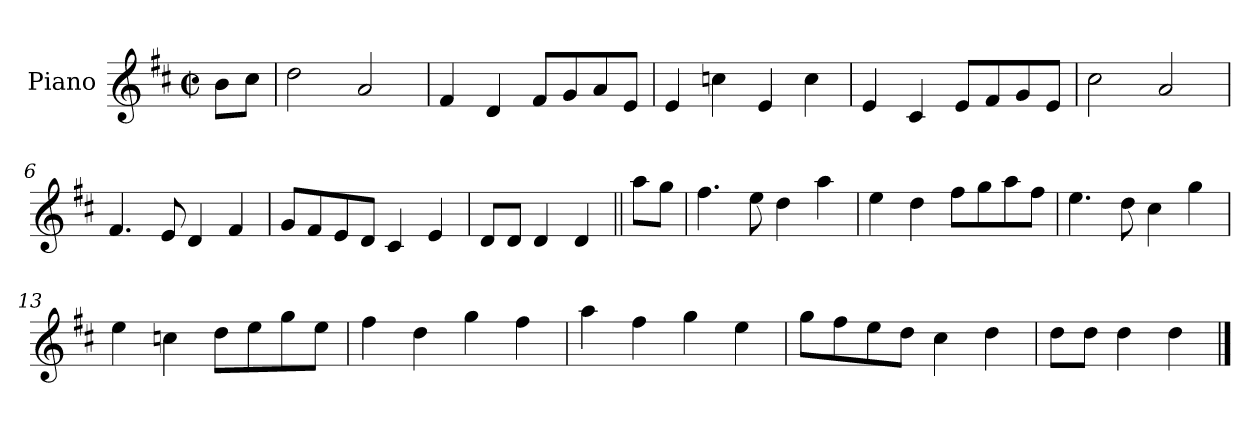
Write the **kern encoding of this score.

**kern
*part1
*staff1
*I"Piano
*I'Pno.
*clefG2
*k[f#c#]
*M2/2
*met(c|)
=
8b\L
8cc#\J
=1
2dd\
2a/
=2
4f#/
4d/
8f#/L
8g/
8a/
8e/J
=3
4e/
4ccn\
4e/
4cc\
=4
4e/
4c#/
8e/L
8f#/
8g/
8e/J
=5
2cc#\
2a/
=6
4.f#/
8e/
4d/
4f#/
=7
8g/L
8f#/
8e/
8d/J
4c#/
4e/
=8
8d/L
8d/J
4d/
4d/
=9||
8aa\L
8gg\J
=10
4.ff#\
8ee\
4dd\
4aa\
=11
4ee\
4dd\
8ff#\L
8gg\
8aa\
8ff#\J
=12
4.ee\
8dd\
4cc#\
4gg\
=13
4ee\
4ccn\
8dd\L
8ee\
8gg\
8ee\J
=14
4ff#\
4dd\
4gg\
4ff#\
=15
4aa\
4ff#\
4gg\
4ee\
=16
8gg\L
8ff#\
8ee\
8dd\J
4cc#\
4dd\
=17
8dd\L
8dd\J
4dd\
4dd\
==
*-
